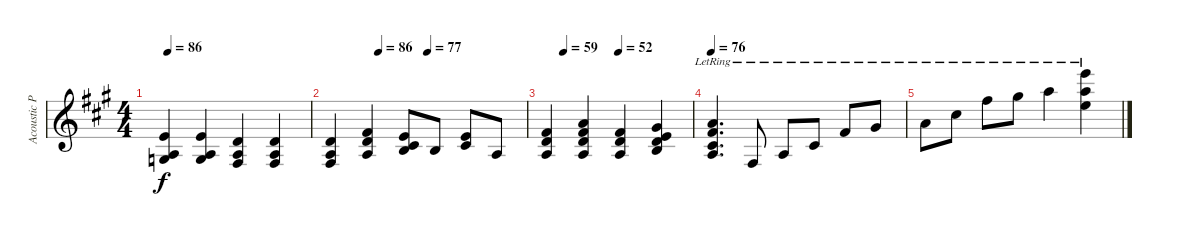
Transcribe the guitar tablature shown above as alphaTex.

\track ("Acoustic Piano (Staff 1)" "Acoustic P") {instrument acousticgrandpiano}
\staff {score}
\tuning (E4 B3 G3 D3 A2 E2 B1) {hide}
\ts (4 4)
\tempo 86
\clef g2
\ks a
(0.1 0.3 7.4).4{dy f} (0.1 0.3 7.4).4 (3.2 2.3 4.4).4 (3.2 2.3 4.4).4 |
\tempo (86 0.25)
\tempo (77 0.5)
(3.2 2.3 4.4).4 (2.1 3.2 2.3).4 (0.1 0.2 6.3).8 0.2.8 (0.1 2.2).8 2.3.8 |
\tempo (59 0.125)
\tempo (52 0.5)
(2.1 3.2 2.3).4 (2.1 3.2 14.3 7.4).4 (2.1 3.2 2.3).4 (0.1 0.2 7.3 18.4).4 |
\tempo 76
(5.1{lr} 2.2{lr} 2.3{lr} 16.4{lr}).4{d} 4.4{lr}.8 2.3{lr}.8 2.2{lr}.8 2.1{lr}.8 4.1{lr}.8 |
5.1{lr}.8 9.1{lr}.8 14.1{lr}.8 16.1{lr}.8 17.1{lr}.4 (24.1{lr} 17.2{lr} 26.3{lr}).4
